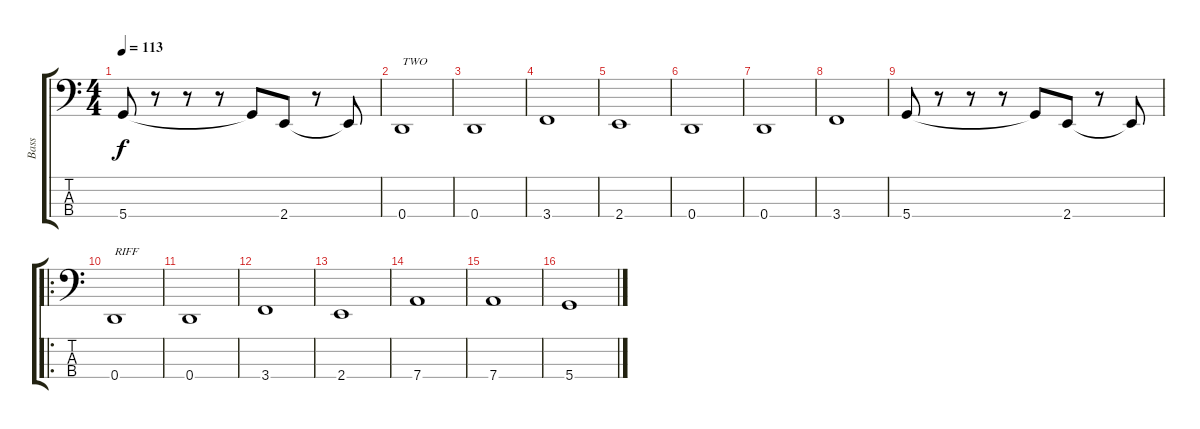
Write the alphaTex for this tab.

\track ("Bass" "Bass") {instrument electricbassfinger}
\staff {score tabs}
\tuning (G2 D2 A1 D1) {hide}
\ts (4 4)
\tempo 113
\clef f4
\ks c
5.4.8{dy f} r.8 r.8 r.8 5.4{t}.8 2.4.8 r.8 2.4{t}.8 |
0.4.1{txt "TWO"} |
0.4.1 |
3.4.1 |
2.4.1 |
0.4.1 |
0.4.1 |
3.4.1 |
5.4.8 r.8 r.8 r.8 5.4{t}.8 2.4.8 r.8 2.4{t}.8 |
\ro
0.4.1{txt "RIFF"} |
0.4.1 |
3.4.1 |
2.4.1 |
7.4.1 |
7.4.1 |
5.4.1
